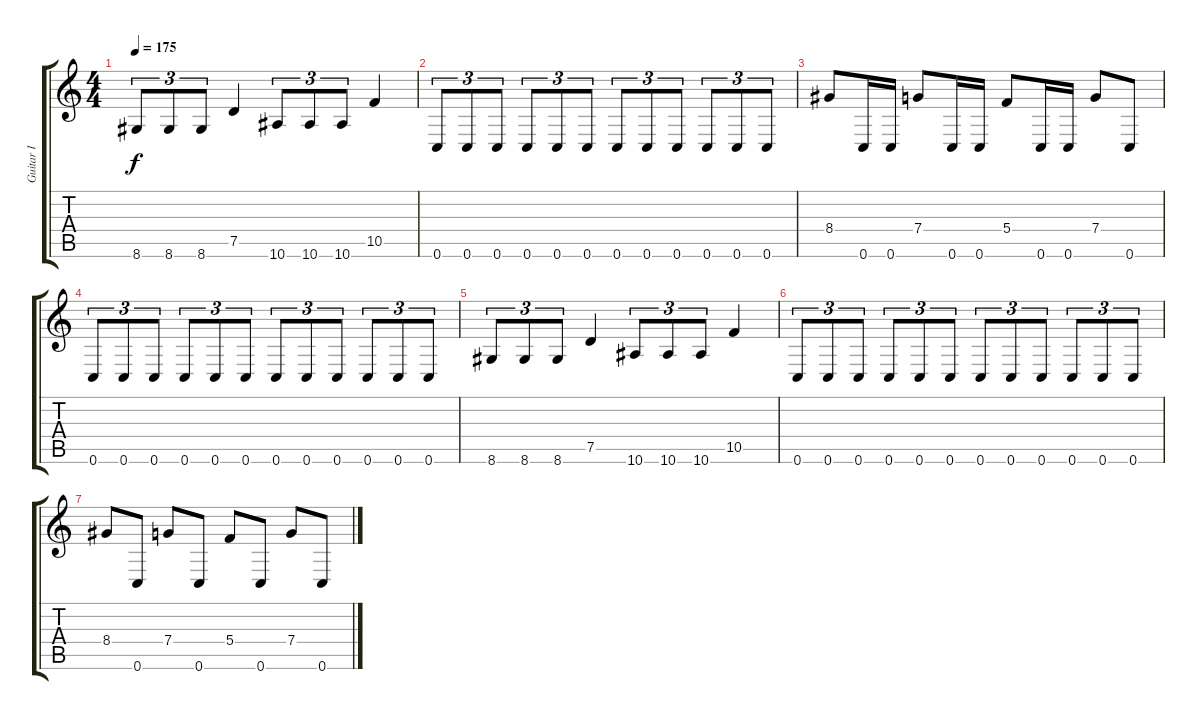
\track ("Guitar I" "Guitar I") {instrument distortionguitar}
\staff {score tabs}
\tuning (D4 A3 F3 C3 G2 C2) {hide}
\ts (4 4)
\tempo 175
\clef g2
\ks c
8.6.8{tu (3 2) dy f} 8.6.8{tu (3 2)} 8.6.8{tu (3 2)} 7.5.4 10.6.8{tu (3 2)} 10.6.8{tu (3 2)} 10.6.8{tu (3 2)} 10.5.4 |
0.6.8{tu (3 2) volume 9} 0.6.8{tu (3 2)} 0.6.8{tu (3 2)} 0.6.8{tu (3 2)} 0.6.8{tu (3 2)} 0.6.8{tu (3 2)} 0.6.8{tu (3 2)} 0.6.8{tu (3 2)} 0.6.8{tu (3 2)} 0.6.8{tu (3 2)} 0.6.8{tu (3 2)} 0.6.8{tu (3 2)} |
8.4.8 0.6.16 0.6.16 7.4.8 0.6.16 0.6.16 5.4.8 0.6.16 0.6.16 7.4.8 0.6.8 |
0.6.8{tu (3 2)} 0.6.8{tu (3 2)} 0.6.8{tu (3 2)} 0.6.8{tu (3 2)} 0.6.8{tu (3 2)} 0.6.8{tu (3 2)} 0.6.8{tu (3 2)} 0.6.8{tu (3 2)} 0.6.8{tu (3 2)} 0.6.8{tu (3 2)} 0.6.8{tu (3 2)} 0.6.8{tu (3 2)} |
8.6.8{tu (3 2) volume 0} 8.6.8{tu (3 2)} 8.6.8{tu (3 2)} 7.5.4 10.6.8{tu (3 2)} 10.6.8{tu (3 2)} 10.6.8{tu (3 2)} 10.5.4 |
0.6.8{tu (3 2)} 0.6.8{tu (3 2)} 0.6.8{tu (3 2)} 0.6.8{tu (3 2)} 0.6.8{tu (3 2)} 0.6.8{tu (3 2)} 0.6.8{tu (3 2)} 0.6.8{tu (3 2)} 0.6.8{tu (3 2)} 0.6.8{tu (3 2)} 0.6.8{tu (3 2)} 0.6.8{tu (3 2)} |
8.4.8 0.6.8 7.4.8 0.6.8 5.4.8 0.6.8 7.4.8 0.6.8
